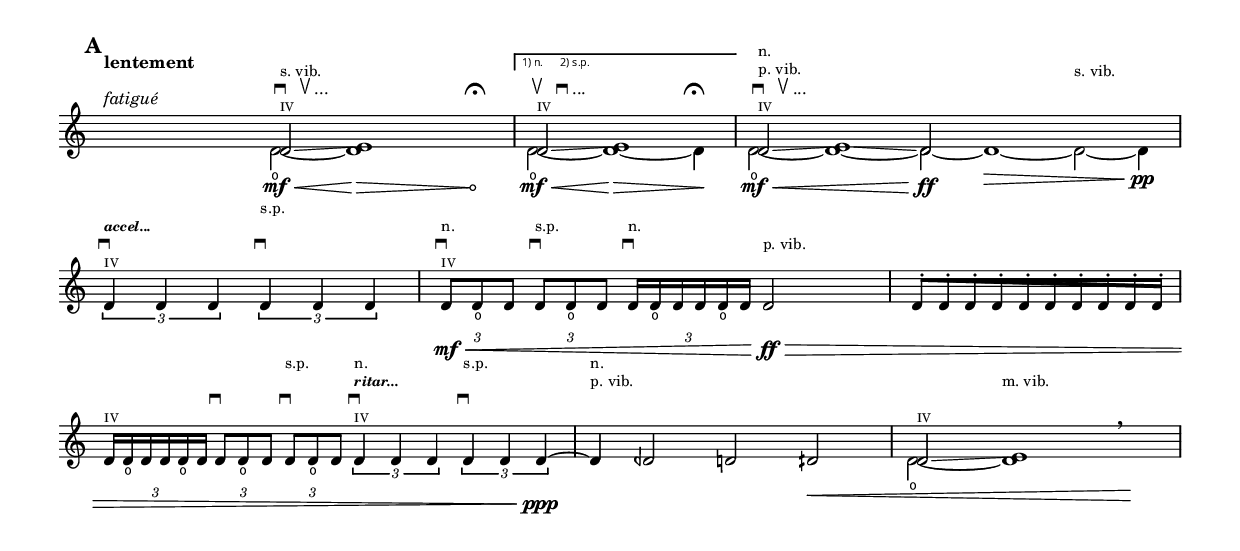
% Do not edit this file; it is automatically
% generated from Documentation/snippets/new
% This file is in the public domain.
%% Note: this file works from version 2.12.0
% #!lilypond lcp-extract.ly -*- coding: utf-8; -*-

%%%
%%% les-cinq-pieds:
%%% extract for the lilypond documentaton project
%%%

%% Title:	Les cinq pieds
%% Composer: 	David Séverin
%% Date:	Juillet 2007
%% Instrument:	Violon Solo
%% Dedication:	A mon épouse Lívia De Souza Vidal
%% Additional:	avec l'aide de Krzysztof Wagenaar

%% Statement:

%% Here by, I, the composer, agree that this extract of my composition
%% be in the public domain and can be part of, used and presented in
%% the LilyPond Documention Project.

%% Statement Date: Octber the 9th, 2008


\header {
  lsrtags = "headwords"
  texidoc = ""
  doctitle = "headword"
} % begin verbatim



\version "2.13.10"
#(set-global-staff-size 15)

%%%
%%% Abreviations
%%%

db         = \markup { \musicglyph #"scripts.downbow" }
dub        = \markup { \line { \musicglyph #"scripts.downbow" " " \musicglyph #"scripts.upbow" } }
dubetc     = \markup { \line { \musicglyph #"scripts.downbow" " " \musicglyph #"scripts.upbow" "..." } }

ub         = \markup { \musicglyph #"scripts.upbow" }
udb        = \markup { \line { \musicglyph #"scripts.upbow" " " \musicglyph #"scripts.downbow" } }
udbetc     = \markup { \line { \musicglyph #"scripts.upbow" " " \musicglyph #"scripts.downbow" "..." } }

fermaTa    = \markup \musicglyph #"scripts.ufermata"

accel   = \markup \tiny \italic \bold "accel..."
ritar   = \markup \tiny \italic \bold "ritar..."

ignore     = \override NoteColumn #'ignore-collision = ##t


%%
%% Strings
%%

svib           = \markup \small "s. vib."
pvib           = \markup \small "p. vib."
mvib           = \markup \small "m. vib."
sulp           = \markup \small "s.p."
norm           = \markup \small "n."

quatre         = \markup \teeny "IV"


%%
%% Shifting Notes
%%

shift      = \once \override NoteColumn #'force-hshift = #0.9
shifta     = \once \override NoteColumn #'force-hshift = #1.2
shiftb     = \once \override NoteColumn #'force-hshift = #1.4


%%
%% Hairpin
%%

% aniente        = "a niente"
aniente        = \once \override Hairpin #'circled-tip = ##t


%%
%% Tuplets
%%

tupletbp       = \once \override Staff.TupletBracket #'padding = #2.25


%%
%% Flag [Note Head - Stem]
%%

noflag         = \once \override Stem #'flag-style = #'no-flag

%%%
%%% Functions
%%%

#(define-markup-command (colmark layout props args)
  (markup-list?)
  (let ((entries (cons (list '(baseline-skip . 2.3)) props)
       ))
   (interpret-markup layout entries
    (make-column-markup
     (map (lambda (arg)
	   (markup arg))
      (reverse args))))))


%%%
%%% Instruments
%%%

ViolinSolo = \relative c' {

  \voiceOne

  \set Score.markFormatter     =  #format-mark-box-numbers
  \override Score.VoltaBracket #'font-name                  = #"sans"
  \override Score.VoltaBracket #'extra-offset               = #'(0 . 1)
  \override SpacingSpanner     #'uniform-stretching         = ##t


  %% Measure 1
  \time 25/8
  \mark \default
  r2 ^\markup \colmark { \italic "fatigué" " " \bold "lentement"} r4 r r8
  <<
    { \shift d2 \glissando ^\markup \colmark { \quatre \dubetc \svib } \shifta e1 } \\
    { d2 \open \mf \< ~ \aniente d1  \! \> r4 r ^\markup \colmark { " " \fermaTa } \! }
  >>


  %% Measure 2
  \time 7/4
  \set Score.repeatCommands = #'((volta "1) n.      2) s.p."))
  <<
    { \shift d2 \glissando ^\markup \colmark { \quatre \udbetc } \shifta e1 } \\
    { d2 \open \mf \< ~ d1 \! \> ~ d4 ^\markup \colmark { " " \fermaTa } \! }
  >>
  \set Score.repeatCommands = #'((volta #f))


  %% Measure 3
  \time 15/4
  <<
    { \shift d2 \glissando ^\markup \colmark { \quatre \dubetc \pvib \norm } \shifta e1 \glissando d2 } \\
    { d2 \open \mf \< ~ d1 ~ d2 \ff  ~ d1 \> ~ d2 ^\markup \colmark { " " " " \svib } ~ d4 \pp}
  >>
  \break

  %% Measure 4
  \time 4/4
  \stemUp
  \tupletDown
  \times 2/3 { d4 ^\markup \colmark { \quatre \db \accel } d d }
  \times 2/3 { d4 ^\markup \colmark { " " \db " " \sulp } d d }



  %% Measure 5
  \time 5/4
  \tupletbp \times 2/3 { d8 \mf \< ^\markup \colmark { \quatre \db \norm } d _\open d }
  \tupletbp \times 2/3 { d8 ^\markup \colmark { " " \db \sulp } d _\open d }
  \tupletbp \times 2/3 { d16 ^\markup \colmark { " " \db \norm } d _\open d d d _\open d }
  d2 \ff ^\markup \colmark { " " \pvib } \>


  %% Measure 6
  \time 5/8
  \once \override Beam #'grow-direction = #RIGHT  % \featherDurations #(ly:make-moment 2 3)
  { d16 \staccato
    [ d \staccato d \staccato d \staccato d \staccato d \staccato d \staccato d \staccato d \staccato d \staccato]
  }
  \break


  %% Measure 7
  \time 7/4
  \tupletbp \times 2/3 { d16 ^\markup \colmark { \quatre } d _\open d d d _\open d }
  \tupletbp \times 2/3 { d8 ^\markup \colmark { " " \db } d _\open d }
  \tupletbp \times 2/3 { d8 ^\markup \colmark { " " \db " " \sulp } d _\open d }
  \times 2/3 { d4 ^\markup \colmark { \quatre \db \ritar \norm } d d }
  \times 2/3 { d4 ^\markup \colmark { " " \db " " \sulp } d d \ppp ~ }


  %% Measure 8
  d4 ^\markup \colmark { " " " " \pvib \norm }
  deh2 d dih \<


  %% Measure 9
  <<
    { \shift d2 \glissando ^\markup \colmark { \quatre } \shifta e1 } \\
    { d2 \open ~ d1  ^\markup \colmark { " " " " \mvib } }
  >>
  \breathe r4 \!

}


%%%
%%% Score
%%%

\score {

  <<
    \relative <<
      \new Staff \ViolinSolo
    >>

    \override Score.Rest #'transparent = ##t
    \set Score.defaultBarType          = "empty"
  >>

  \layout  {
    indent       = 0.0
    \context {
      \Staff
      \remove "Time_signature_engraver"
    }
    \context {
      \Score
      \remove "Bar_number_engraver"
    }
  }
}
